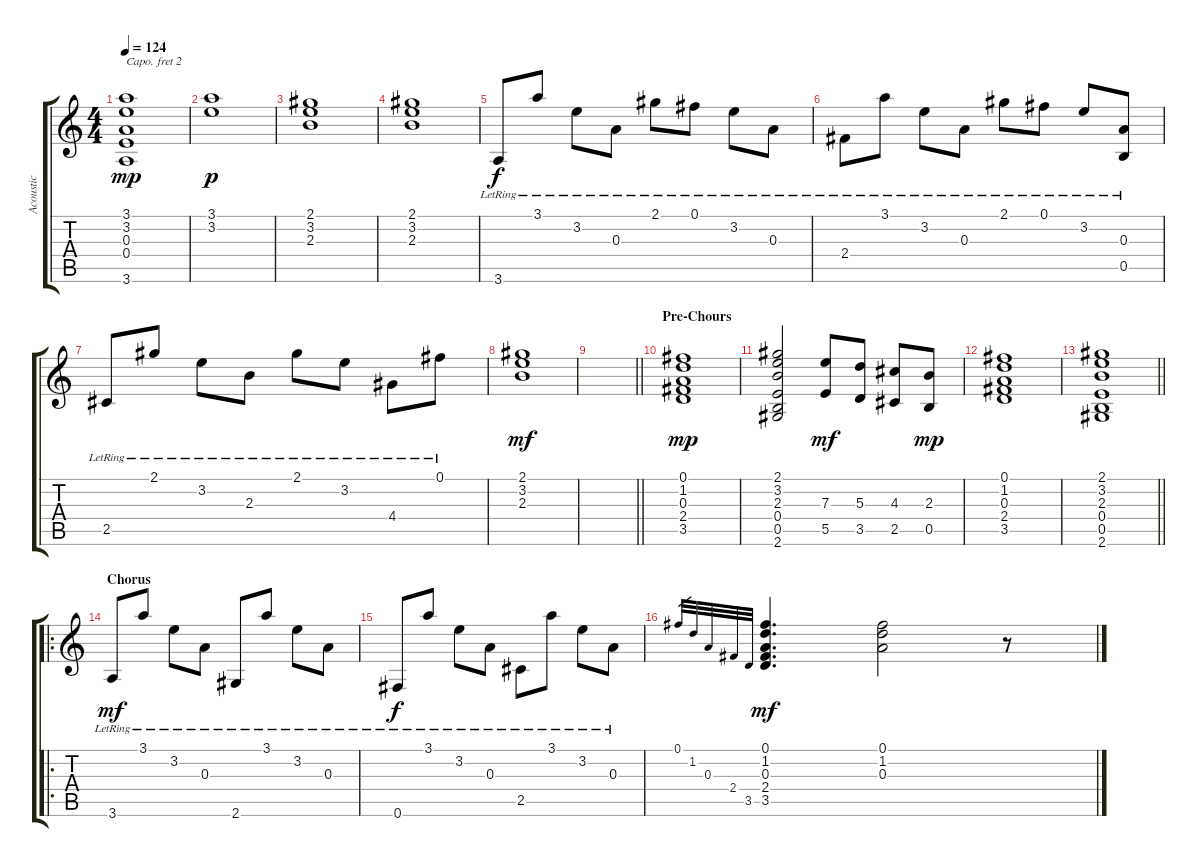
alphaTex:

\track ("Acoustic" "Acoustic") {instrument acousticguitarsteel}
\staff {score tabs}
\capo 2
\tuning (E4 B3 G3 D3 A2 E2) {hide}
\ts (4 4)
\tempo 124
\clef g2
\ks c
(3.1 3.2 0.3 0.4 3.6).1{dy mp} |
(3.1 3.2).1{dy p} |
(2.1 3.2 2.3).1 |
(2.1 3.2 2.3).1 |
3.6{lr}.8{dy f} 3.1{lr}.8 3.2{lr}.8 0.3{lr}.8 2.1{lr}.8 0.1{lr}.8 3.2{lr}.8 0.3{lr}.8 |
2.4{lr}.8 3.1{lr}.8 3.2{lr}.8 0.3{lr}.8 2.1{lr}.8 0.1{lr}.8 3.2{lr}.8 (0.3{lr} 0.5).8 |
2.5{lr}.8 2.1{lr}.8 3.2{lr}.8 2.3{lr}.8 2.1{lr}.8 3.2{lr}.8 4.4{lr}.8 0.1{lr}.8 |
(2.1 3.2 2.3).1{dy mf} |
\barLineRight lightlight
|
\section ("" "Pre-Chours")
(0.1 1.2 0.3 2.4 3.5).1{dy mp} |
(2.1 3.2 2.3 0.4 0.5 2.6).2 (7.3 5.5).8{dy mf} (5.3 3.5).8 (4.3 2.5).8 (2.3 0.5).8{dy mp} |
(0.1 1.2 0.3 2.4 3.5).1 |
\barLineRight lightlight
(2.1 3.2 2.3 0.4 0.5 2.6).1 |
\ro
\section ("" "Chorus")
3.6{lr}.8{dy mf} 3.1{lr}.8 3.2{lr}.8 0.3{lr}.8 2.6{lr}.8 3.1{lr}.8 3.2{lr}.8 0.3{lr}.8 |
0.6{lr}.8{dy f} 3.1{lr}.8 3.2{lr}.8 0.3{lr}.8 2.5{lr}.8 3.1{lr}.8 3.2{lr}.8 0.3{lr}.8 |
0.1.32{gr} 1.2.32{gr} 0.3.32{gr} 2.4.32{gr} 3.5.32{gr} (0.1 1.2 0.3 2.4 3.5).4{d dy mf} (0.1 1.2 0.3).2 r.8
